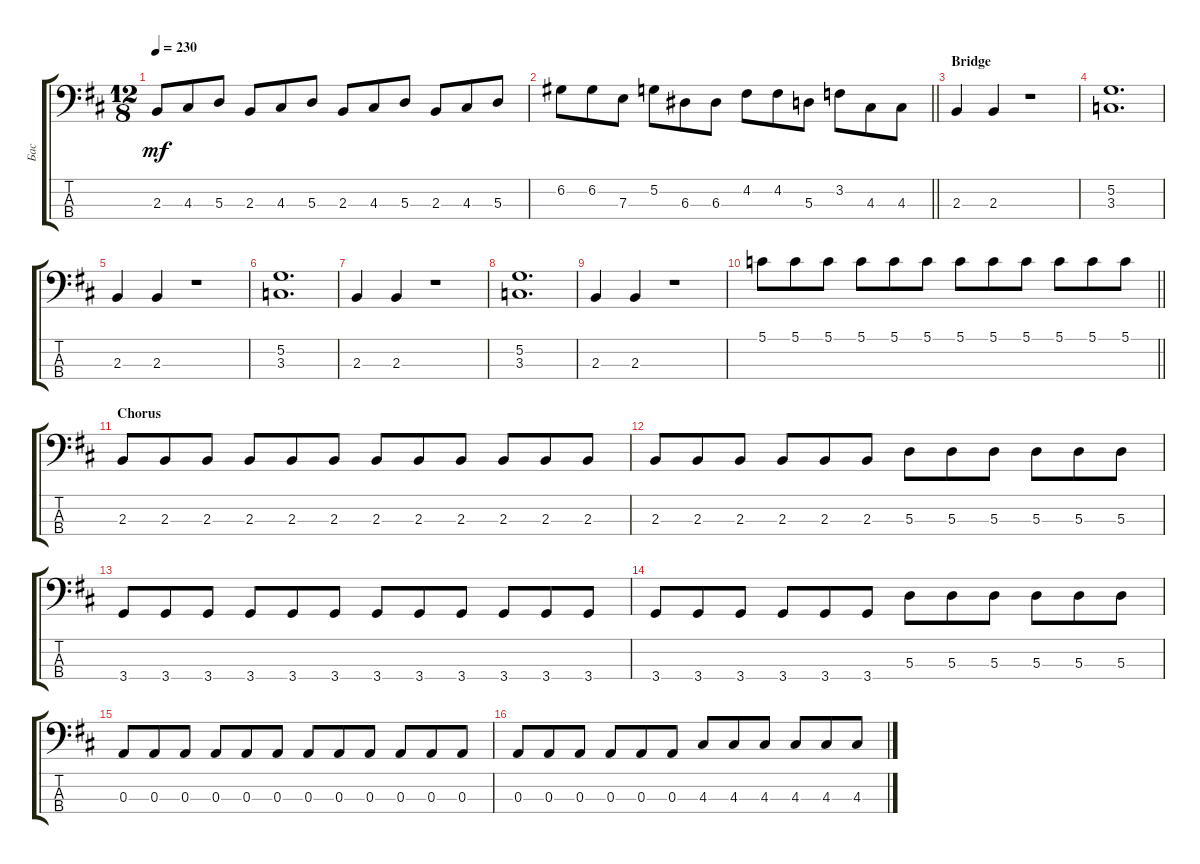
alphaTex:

\track ("Бас" "Бас") {instrument electricbassfinger}
\staff {score tabs}
\tuning (G2 D2 A1 E1) {hide}
\ts (12 8)
\tempo 230
\clef f4
\ks bminor
2.3.8{dy mf} 4.3.8 5.3.8 2.3.8 4.3.8 5.3.8 2.3.8 4.3.8 5.3.8 2.3.8 4.3.8 5.3.8 |
\barLineRight lightlight
6.2.8 6.2.8 7.3.8 5.2.8 6.3.8 6.3.8 4.2.8 4.2.8 5.3.8 3.2.8 4.3.8 4.3.8 |
\section ("" "Bridge")
2.3.4 2.3.4 r.1 |
(5.2 3.3).1{d} |
2.3.4 2.3.4 r.1 |
(5.2 3.3).1{d} |
2.3.4 2.3.4 r.1 |
(5.2 3.3).1{d} |
2.3.4 2.3.4 r.1 |
\barLineRight lightlight
5.1.8 5.1.8 5.1.8 5.1.8 5.1.8 5.1.8 5.1.8 5.1.8 5.1.8 5.1.8 5.1.8 5.1.8 |
\section ("" "Chorus")
2.3.8 2.3.8 2.3.8 2.3.8 2.3.8 2.3.8 2.3.8 2.3.8 2.3.8 2.3.8 2.3.8 2.3.8 |
2.3.8 2.3.8 2.3.8 2.3.8 2.3.8 2.3.8 5.3.8 5.3.8 5.3.8 5.3.8 5.3.8 5.3.8 |
3.4.8 3.4.8 3.4.8 3.4.8 3.4.8 3.4.8 3.4.8 3.4.8 3.4.8 3.4.8 3.4.8 3.4.8 |
3.4.8 3.4.8 3.4.8 3.4.8 3.4.8 3.4.8 5.3.8 5.3.8 5.3.8 5.3.8 5.3.8 5.3.8 |
0.3.8 0.3.8 0.3.8 0.3.8 0.3.8 0.3.8 0.3.8 0.3.8 0.3.8 0.3.8 0.3.8 0.3.8 |
0.3.8 0.3.8 0.3.8 0.3.8 0.3.8 0.3.8 4.3.8 4.3.8 4.3.8 4.3.8 4.3.8 4.3.8
